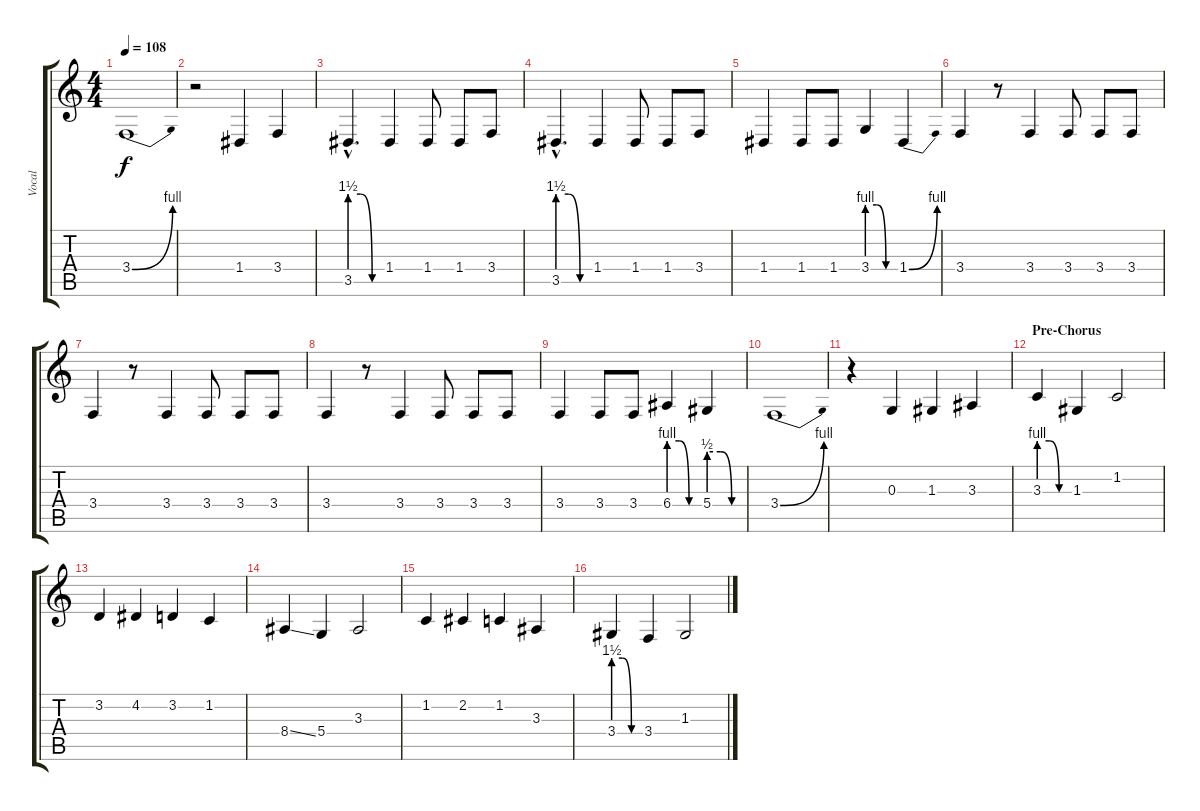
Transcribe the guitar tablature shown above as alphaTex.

\track ("Vocal" "Vocal") {instrument sopranosax}
\staff {score tabs}
\tuning (E4 B3 G3 D3 A2 E2) {hide}
\ts (4 4)
\tempo 108
\clef g2
\ks c
3.4{be (bend 0 0 60 4)}.1{dy f} |
r.2 1.4.4 3.4.4 |
3.5{be (custom 0 6 20 6 42 0 60 0) hac}.4{d} 1.4.4 1.4.8 1.4.8 3.4.8 |
3.5{be (custom 0 6 20 6 42 0 60 0) hac}.4{d} 1.4.4 1.4.8 1.4.8 3.4.8 |
1.4.4 1.4.8 1.4.8 3.4{be (custom 0 4 20 4 40 0 60 0)}.4 1.4{be (bend 0 0 60 4)}.4 |
3.4.4 r.8 3.4.4 3.4.8 3.4.8 3.4.8 |
3.4.4 r.8 3.4.4 3.4.8 3.4.8 3.4.8 |
3.4.4 r.8 3.4.4 3.4.8 3.4.8 3.4.8 |
3.4.4 3.4.8 3.4.8 6.4{be (custom 0 4 20 4 40 0 60 0)}.4 5.4{be (custom 0 2 20 2 40 0 60 0)}.4 |
3.4{be (bend 0 0 60 4)}.1 |
r.4 0.3.4 1.3.4 3.3.4 |
\section ("" "Pre-Chorus")
3.3{be (custom 0 4 20 4 40 0 60 0)}.4 1.3.4 1.2.2 |
3.2.4 4.2.4 3.2.4 1.2.4 |
8.4{ss}.4 5.4.4 3.3.2 |
1.2.4 2.2.4 1.2.4 3.3.4 |
3.4{be (custom 0 6 20 6 40 0 60 0)}.4 3.4.4 1.3.2
